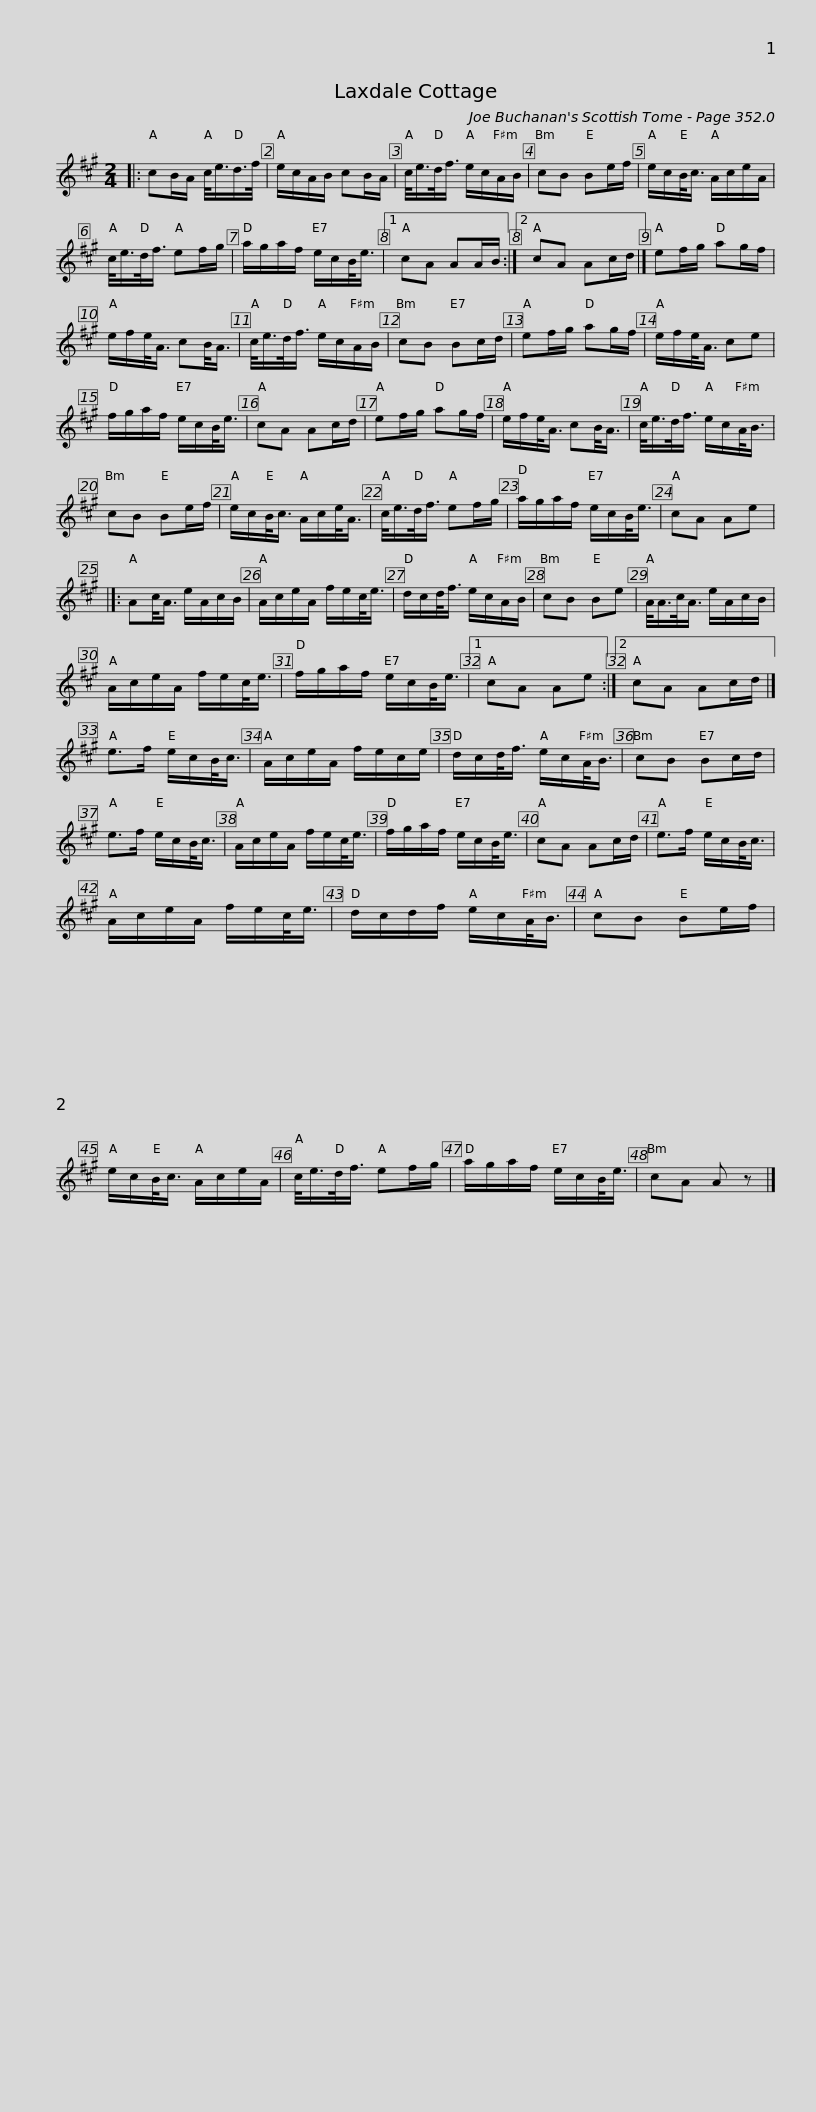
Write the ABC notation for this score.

X:1
L:1/8
M:2/4
I:linebreak $
K:A
V:1 treble
V:1
|: cB/A/ c/<e/d/>f/ | e/c/A/B/ cB/A/ | c/<e/d/<f/ e/c/A/B/ | cB Be/f/ | e/c/B/<c/ A/c/e/A/ | %5
 c/<e/d/<f/ ef/g/ |$ a/g/a/f/ e/c/B/<e/ |1 cA AA/B/ :|2 cA Ac/d/ |] ef/g/ ag/f/ | %10
 e/f/e/<A/ cB/<A/ | c/<e/d/<f/ e/c/A/B/ |$ cB Bc/d/ | ef/g/ ag/f/ | e/f/e/<A/ ce | %15
 f/g/a/f/ e/c/B/<e/ | cA Ac/d/ | ef/g/ ag/f/ | e/f/e/<A/ cB/<A/ |$ c/<e/d/<f/ e/c/A/<B/ | %20
 cB Be/f/ | e/c/B/<c/ A/c/e/<A/ | c/<e/d/<f/ ef/g/ | a/g/a/f/ e/c/B/<e/ | cA Ae |]:$ %25
 Ac/<A/ e/A/c/B/ | A/c/e/A/ f/e/c/<e/ | d/c/d/<f/ e/c/A/B/ | cB Be | A/<A/c/<A/ e/A/c/B/ | %30
 A/c/e/A/ f/e/c/<e/ |$ f/g/a/f/ e/c/B/<e/ |1 cA Ae :|2 cA Ac/d/ |] e>f e/c/B/<c/ | %35
 A/c/e/A/ f/e/c/e/ | d/c/d/<f/ e/c/A/<B/ |$ cB Bc/d/ | e>f e/c/B/<c/ | A/c/e/A/ f/e/c/<e/ | %40
 f/g/a/f/ e/c/B/<e/ | cA Ac/d/ | e>f e/c/B/<c/ |$ A/c/e/A/ f/e/c/<e/ | d/c/d/f/ e/c/A/<B/ | %45
 cB Be/f/ | e/c/B/<c/ A/c/e/A/ | c/<e/d/<f/ ef/g/ | a/g/a/f/ e/c/B/<e/ |$ cA A z |] %50
